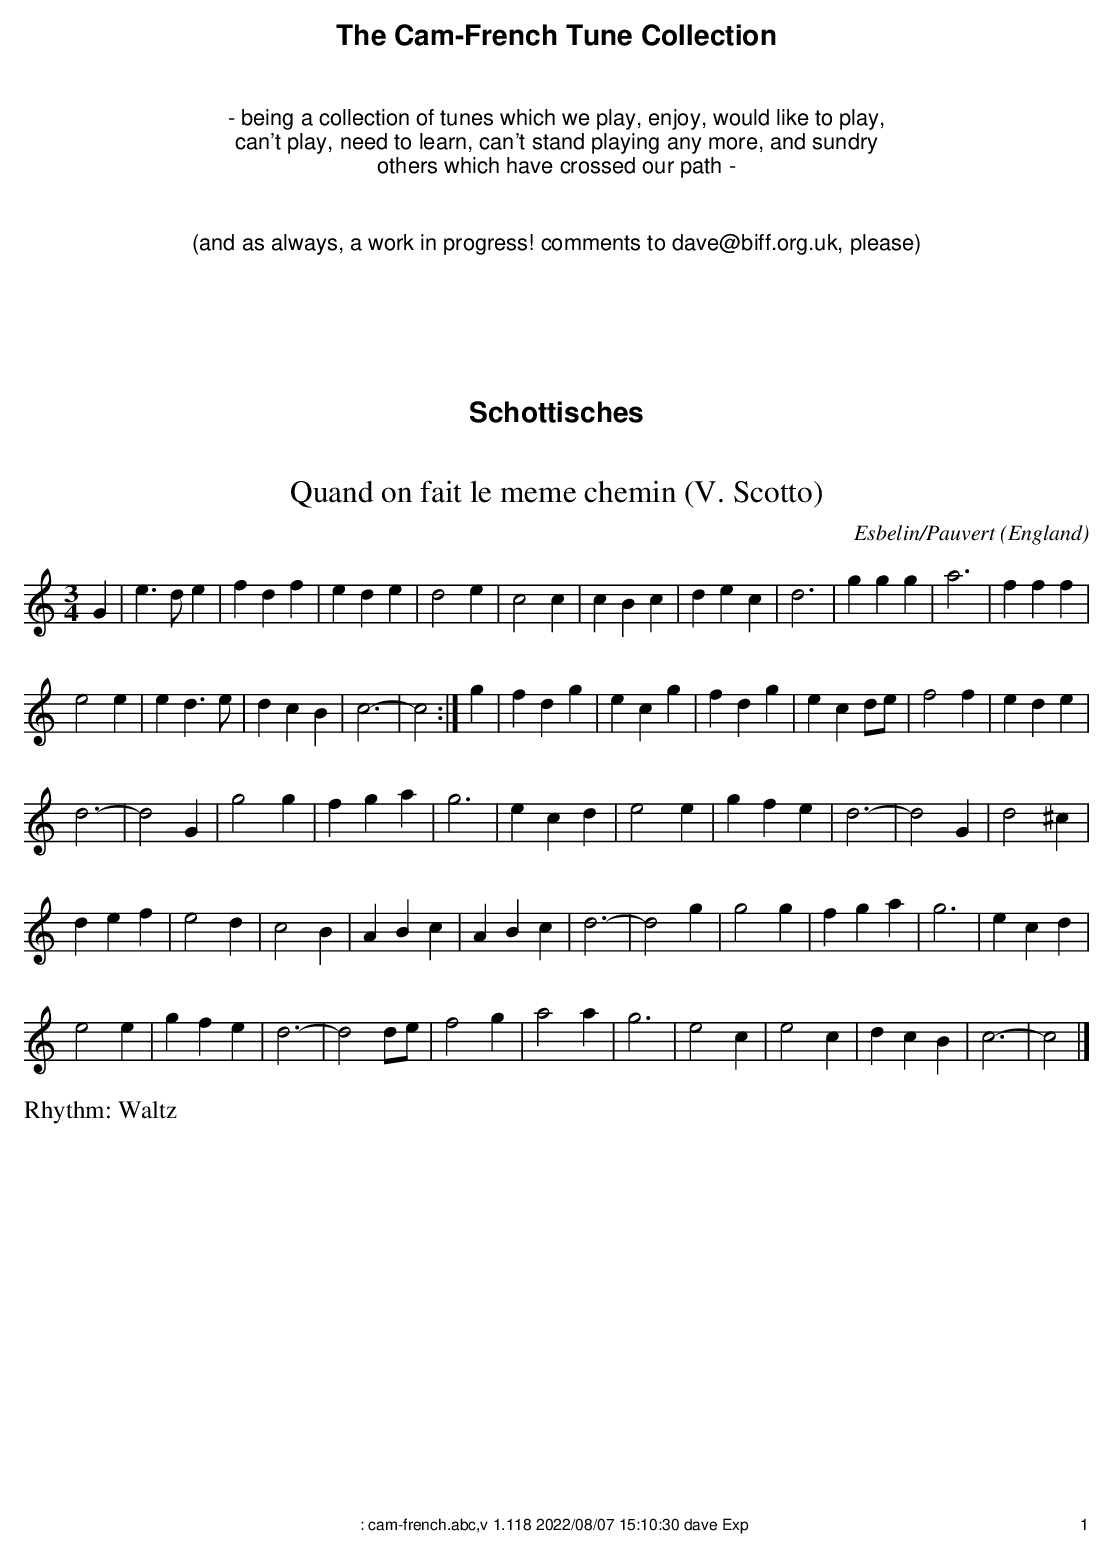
X:1
T:Quand on fait le meme chemin (V. Scotto)
O:England
C:Esbelin/Pauvert
M:3/4
L:1/4
K:C
G|e>de|fdf|ede|d2e|c2c|\
cBc|dec|d3|ggg|a3|fff|
e2e|ed>e|dcB|c3-|c2:|\
g|fdg|ecg|fdg|ecd/e/|f2f|ede|
d3-|d2G|g2g|fga|g3|ecd|\
e2e|gfe|d3-|d2G|d2^c|
def|e2d|c2B|ABc|ABc|\
d3-|d2g|g2g|fga|g3|ecd|
e2e|gfe|d3-|d2d/e/|f2g|\
a2a|g3|e2c|e2c|dcB|c3-|c2|]
